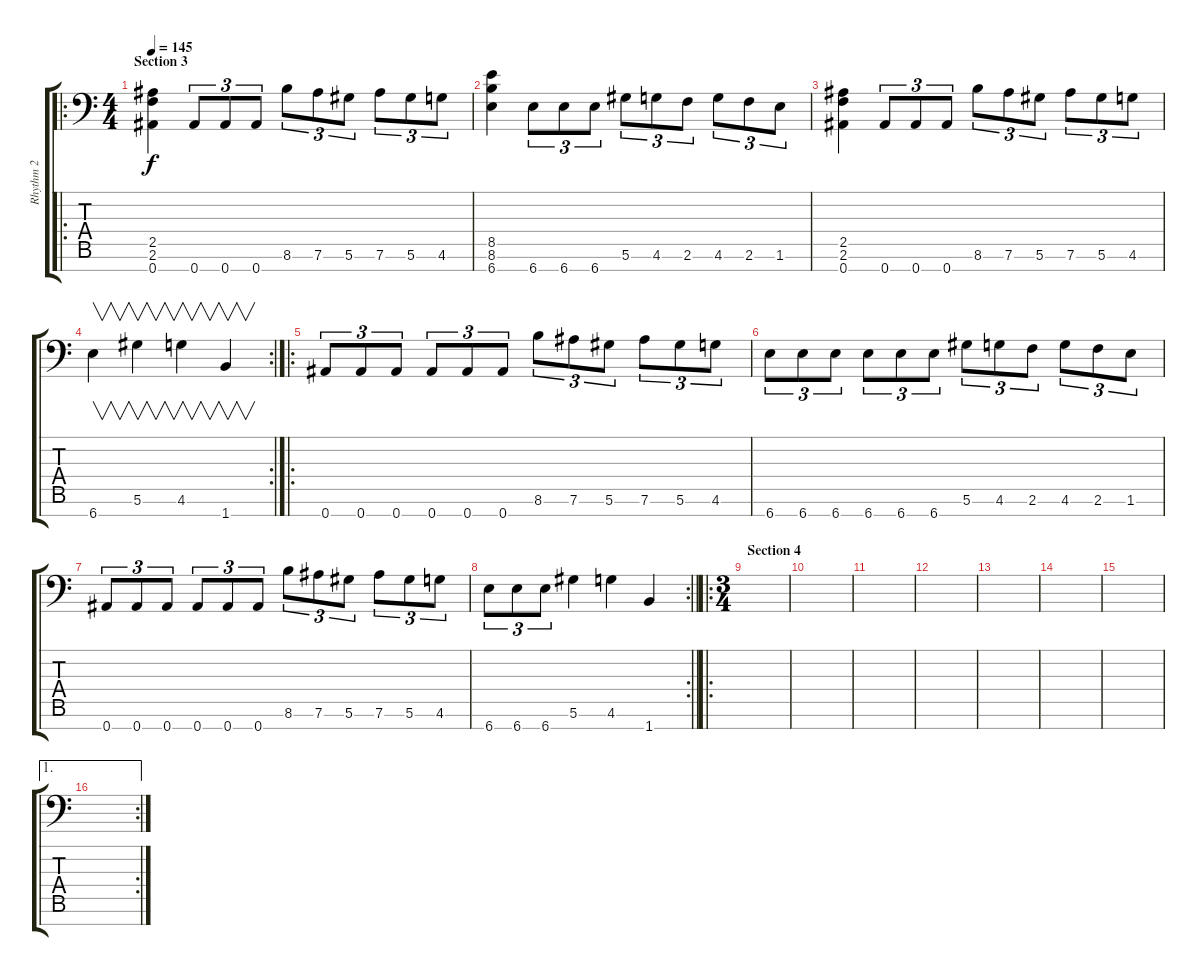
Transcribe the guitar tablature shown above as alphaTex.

\track ("Rhythm 2" "Rhythm 2") {instrument distortionguitar}
\staff {score tabs}
\tuning (Eb4 Bb3 Gb3 Db3 Ab2 Eb2 Bb1) {hide}
\ro
\ts (4 4)
\section ("" "Section 3")
\tempo 145
\clef f4
\ks c
(2.5 2.6 0.7).4{dy f} 0.7.8{tu (3 2)} 0.7.8{tu (3 2)} 0.7.8{tu (3 2)} 8.6.8{tu (3 2)} 7.6.8{tu (3 2)} 5.6.8{tu (3 2)} 7.6.8{tu (3 2)} 5.6.8{tu (3 2)} 4.6.8{tu (3 2)} |
(8.5 8.6 6.7).4 6.7.8{tu (3 2)} 6.7.8{tu (3 2)} 6.7.8{tu (3 2)} 5.6.8{tu (3 2)} 4.6.8{tu (3 2)} 2.6.8{tu (3 2)} 4.6.8{tu (3 2)} 2.6.8{tu (3 2)} 1.6.8{tu (3 2)} |
(2.5 2.6 0.7).4 0.7.8{tu (3 2)} 0.7.8{tu (3 2)} 0.7.8{tu (3 2)} 8.6.8{tu (3 2)} 7.6.8{tu (3 2)} 5.6.8{tu (3 2)} 7.6.8{tu (3 2)} 5.6.8{tu (3 2)} 4.6.8{tu (3 2)} |
\rc 2
6.7.4{v} 5.6.4{v} 4.6.4{v} 1.7.4{v} |
\ro
0.7.8{tu (3 2)} 0.7.8{tu (3 2)} 0.7.8{tu (3 2)} 0.7.8{tu (3 2)} 0.7.8{tu (3 2)} 0.7.8{tu (3 2)} 8.6.8{tu (3 2)} 7.6.8{tu (3 2)} 5.6.8{tu (3 2)} 7.6.8{tu (3 2)} 5.6.8{tu (3 2)} 4.6.8{tu (3 2)} |
6.7.8{tu (3 2)} 6.7.8{tu (3 2)} 6.7.8{tu (3 2)} 6.7.8{tu (3 2)} 6.7.8{tu (3 2)} 6.7.8{tu (3 2)} 5.6.8{tu (3 2)} 4.6.8{tu (3 2)} 2.6.8{tu (3 2)} 4.6.8{tu (3 2)} 2.6.8{tu (3 2)} 1.6.8{tu (3 2)} |
0.7.8{tu (3 2)} 0.7.8{tu (3 2)} 0.7.8{tu (3 2)} 0.7.8{tu (3 2)} 0.7.8{tu (3 2)} 0.7.8{tu (3 2)} 8.6.8{tu (3 2)} 7.6.8{tu (3 2)} 5.6.8{tu (3 2)} 7.6.8{tu (3 2)} 5.6.8{tu (3 2)} 4.6.8{tu (3 2)} |
\rc 2
\barLineRight lightlight
6.7.8{tu (3 2)} 6.7.8{tu (3 2)} 6.7.8{tu (3 2)} 5.6.4 4.6.4 1.7.4 |
\ro
\ts (3 4)
\section ("" "Section 4")
|
|
|
|
|
|
|
\ae 1
\rc 2
